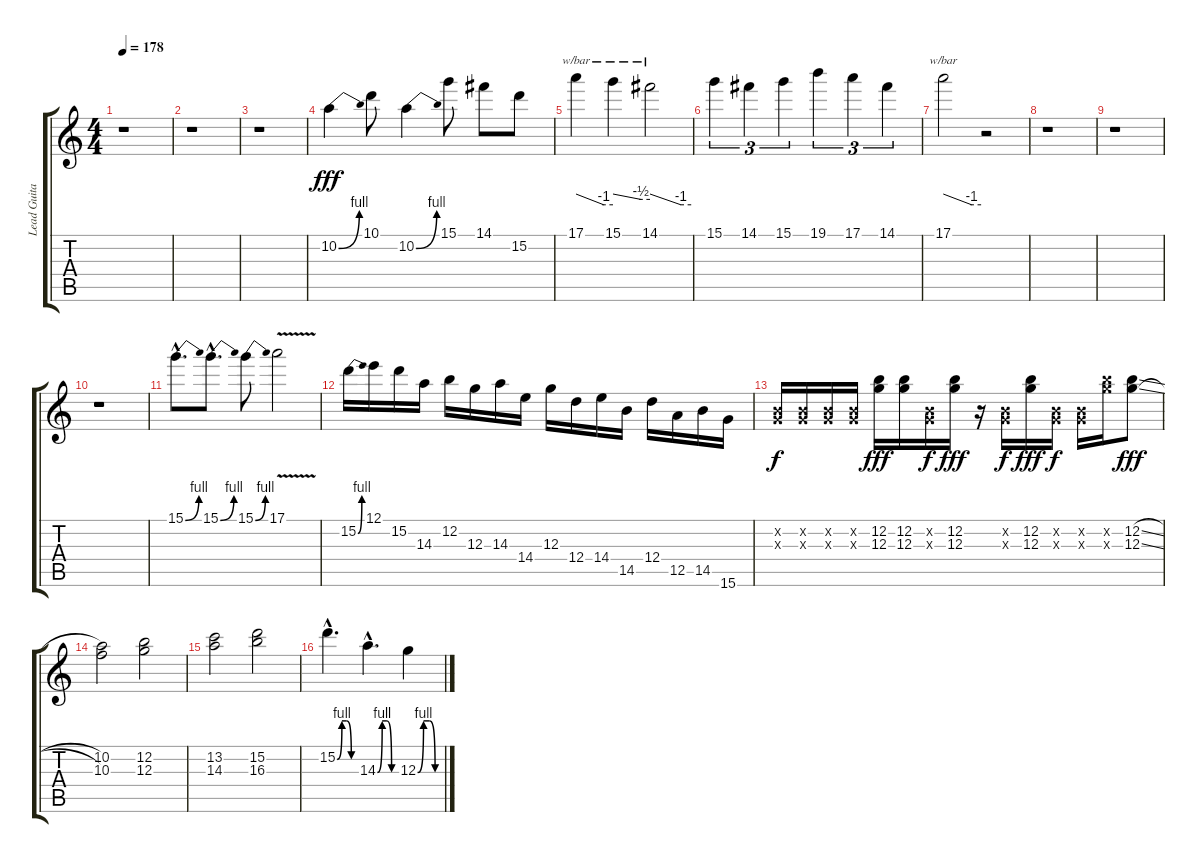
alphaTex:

\track ("Lead Guitar 2" "Lead Guita") {instrument overdrivenguitar}
\staff {score tabs}
\tuning (E4 B3 G3 D3 A2 E2) {hide}
\ts (4 4)
\tempo 178
\clef g2
\ks c
r.1{dy f} |
r.1 |
r.1 |
10.2{be (bend 0 0 60 4)}.4{dy fff} 10.1.8 10.2{be (bend 0 0 60 4)}.4 15.1.8 14.1.8 15.2.8 |
17.1.4{tbe (custom default 0 0 45 -4 60 -4)} 15.1.4{tbe (custom default 0 0 45 -2 60 -2)} 14.1.2{tbe (custom default 0 0 45 -4 60 -4)} |
15.1.4{tu (3 2)} 14.1.4{tu (3 2)} 15.1.4{tu (3 2)} 19.1.4{tu (3 2)} 17.1.4{tu (3 2)} 14.1.4{tu (3 2)} |
17.1.2{tbe (custom default 0 0 45 -4 60 -4)} r.2 |
r.1 |
r.1 |
r.1 |
15.1{be (bend 0 0 60 4) hac}.8{d} 15.1{be (bend 0 0 60 4) hac}.8{d} 15.1{be (bend 0 0 60 4)}.8 17.1{v}.2 |
15.2{be (bend 0 0 60 4)}.16 12.1.16 15.2.16 14.3.16 12.2.16 12.3.16 14.3.16 14.4.16 12.3.16 12.4.16 14.4.16 14.5.16 12.4.16 12.5.16 14.5.16 15.6.16 |
(0.2{x} 0.3{x}).16{dy f} (0.2{x} 0.3{x}).16 (0.2{x} 0.3{x}).16 (0.2{x} 0.3{x}).16 (12.2 12.3).16{dy fff} (12.2 12.3).16 (0.2{x} 0.3{x}).16{dy f} (12.2 12.3).16{dy fff} r.16 (0.2{x} 0.3{x}).16{dy f} (12.2 12.3).16{dy fff} (0.2{x} 0.3{x}).16{dy f} (0.2{x} 0.3{x}).16 (12.2{x} 12.3{x}).16 (12.2{sl} 12.3{sl}).8{dy fff} |
(10.2 10.3).2 (12.2 12.3).2 |
(13.2 14.3).2 (15.2 16.3).2 |
15.2{be (custom 0 0 15 4 30 4 45 0 60 0) hac}.4{d} 14.3{be (custom 0 0 15 4 30 4 45 0 60 0) hac}.4{d} 12.3{be (custom 0 0 15 4 30 4 45 0 60 0)}.4
